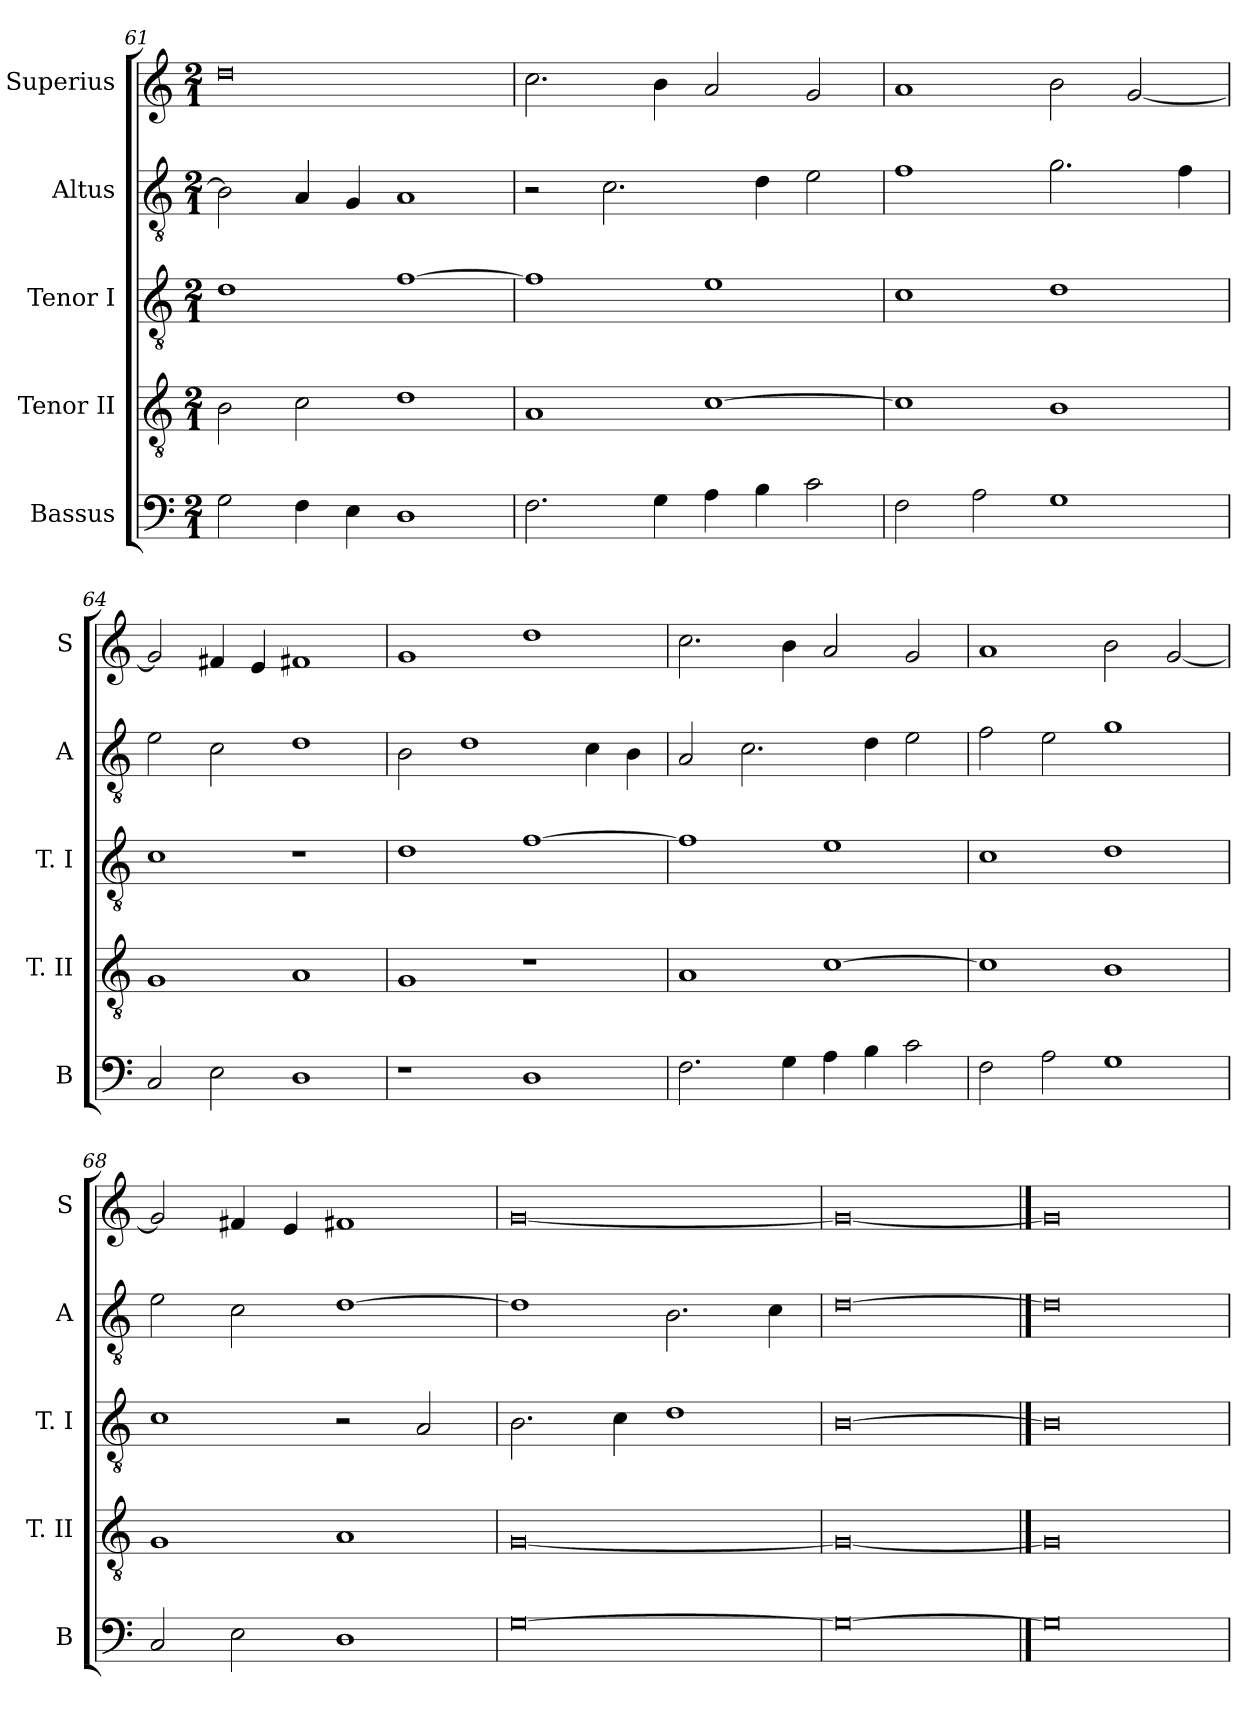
**kern	**kern	**kern	**kern	**kern
*part5	*part4	*part3	*part2	*part1
*staff5	*staff4	*staff3	*staff2	*staff1
*I"Bassus	*I"Tenor II	*I"Tenor I	*I"Altus	*I"Superius
*I'B	*I'T. II	*I'T. I	*I'A	*I'S
*clefF4	*clefGv2	*clefGv2	*clefGv2	*clefG2
*k[]	*k[]	*k[]	*k[]	*k[]
*C:	*C:	*C:	*C:	*C:
*M2/1	*M2/1	*M2/1	*M2/1	*M2/1
=61	=61	=61	=61	=61
2G	2B	1d	2B]	0dd
4F	2c	.	4A	.
4E	.	.	4G	.
1D	1d	[1f	1A	.
=62	=62	=62	=62	=62
2.F	1A	1f]	2r	2.cc
.	.	.	2.c	.
4G	.	.	.	4b
4A	[1c	1e	.	2a
4B	.	.	4d	.
2c	.	.	2e	2g
=63	=63	=63	=63	=63
2F	1c]	1c	1f	1a
2A	.	.	.	.
1G	1B	1d	2.g	2b
.	.	.	.	[2g
.	.	.	4f	.
=64	=64	=64	=64	=64
2C	1G	1c	2e	2g]
2E	.	.	2c	4f#X
.	.	.	.	4e
1D	1A	1r	1d	1f#X
=65	=65	=65	=65	=65
1r	1G	1d	2B	1g
.	.	.	1d	.
1D	1r	[1f	.	1dd
.	.	.	4c	.
.	.	.	4B	.
=66	=66	=66	=66	=66
2.F	1A	1f]	2A	2.cc
.	.	.	2.c	.
4G	.	.	.	4b
4A	[1c	1e	.	2a
4B	.	.	4d	.
2c	.	.	2e	2g
=67	=67	=67	=67	=67
2F	1c]	1c	2f	1a
2A	.	.	2e	.
1G	1B	1d	1g	2b
.	.	.	.	[2g
=68	=68	=68	=68	=68
2C	1G	1c	2e	2g]
2E	.	.	2c	4f#X
.	.	.	.	4e
1D	1A	2r	[1d	1f#X
.	.	2A	.	.
=69	=69	=69	=69	=69
[0G	[0G	2.B	1d]	[0g
.	.	4c	.	.
.	.	1d	2.B	.
.	.	.	4c	.
=70	=70	=70	=70	=70
0G_	0G_	[0B	[0d	0g_
==71	==71	==71	==71	==71
0G]	0G]	0B]	0d]	0g]
=	=	=	=	=
*-	*-	*-	*-	*-
